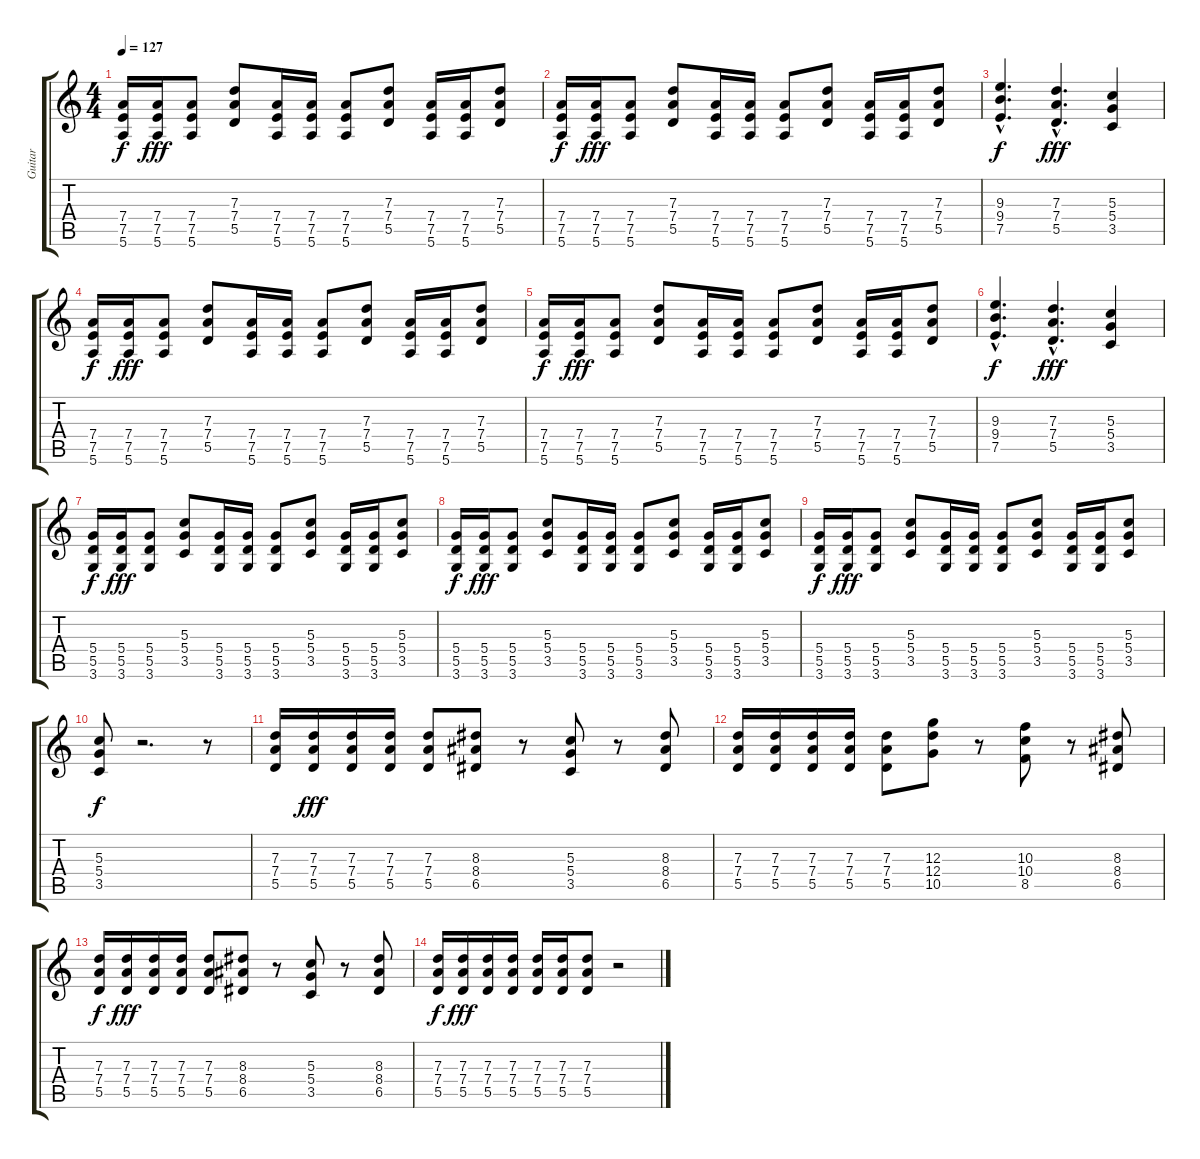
\track ("Guitar" "Guitar") {instrument overdrivenguitar}
\staff {score tabs}
\tuning (E4 B3 G3 D3 A2 E2) {hide}
\ts (4 4)
\tempo 127
\clef g2
\ks c
(7.4 7.5 5.6).16{dy f} (7.4 7.5 5.6).16{dy fff} (7.4 7.5 5.6).8 (7.3 7.4 5.5).8 (7.4 7.5 5.6).16 (7.4 7.5 5.6).16 (7.4 7.5 5.6).8 (7.3 7.4 5.5).8 (7.4 7.5 5.6).16 (7.4 7.5 5.6).16 (7.3 7.4 5.5).8 |
(7.4 7.5 5.6).16{dy f} (7.4 7.5 5.6).16{dy fff} (7.4 7.5 5.6).8 (7.3 7.4 5.5).8 (7.4 7.5 5.6).16 (7.4 7.5 5.6).16 (7.4 7.5 5.6).8 (7.3 7.4 5.5).8 (7.4 7.5 5.6).16 (7.4 7.5 5.6).16 (7.3 7.4 5.5).8 |
(9.3{hac} 9.4{hac} 7.5{hac}).4{d dy f} (7.3{hac} 7.4{hac} 5.5{hac}).4{d dy fff} (5.3 5.4 3.5).4 |
(7.4 7.5 5.6).16{dy f} (7.4 7.5 5.6).16{dy fff} (7.4 7.5 5.6).8 (7.3 7.4 5.5).8 (7.4 7.5 5.6).16 (7.4 7.5 5.6).16 (7.4 7.5 5.6).8 (7.3 7.4 5.5).8 (7.4 7.5 5.6).16 (7.4 7.5 5.6).16 (7.3 7.4 5.5).8 |
(7.4 7.5 5.6).16{dy f} (7.4 7.5 5.6).16{dy fff} (7.4 7.5 5.6).8 (7.3 7.4 5.5).8 (7.4 7.5 5.6).16 (7.4 7.5 5.6).16 (7.4 7.5 5.6).8 (7.3 7.4 5.5).8 (7.4 7.5 5.6).16 (7.4 7.5 5.6).16 (7.3 7.4 5.5).8 |
(9.3{hac} 9.4{hac} 7.5{hac}).4{d dy f} (7.3{hac} 7.4{hac} 5.5{hac}).4{d dy fff} (5.3 5.4 3.5).4 |
(5.4 5.5 3.6).16{dy f} (5.4 5.5 3.6).16{dy fff} (5.4 5.5 3.6).8 (5.3 5.4 3.5).8 (5.4 5.5 3.6).16 (5.4 5.5 3.6).16 (5.4 5.5 3.6).8 (5.3 5.4 3.5).8 (5.4 5.5 3.6).16 (5.4 5.5 3.6).16 (5.3 5.4 3.5).8 |
(5.4 5.5 3.6).16{dy f} (5.4 5.5 3.6).16{dy fff} (5.4 5.5 3.6).8 (5.3 5.4 3.5).8 (5.4 5.5 3.6).16 (5.4 5.5 3.6).16 (5.4 5.5 3.6).8 (5.3 5.4 3.5).8 (5.4 5.5 3.6).16 (5.4 5.5 3.6).16 (5.3 5.4 3.5).8 |
(5.4 5.5 3.6).16{dy f} (5.4 5.5 3.6).16{dy fff} (5.4 5.5 3.6).8 (5.3 5.4 3.5).8 (5.4 5.5 3.6).16 (5.4 5.5 3.6).16 (5.4 5.5 3.6).8 (5.3 5.4 3.5).8 (5.4 5.5 3.6).16 (5.4 5.5 3.6).16 (5.3 5.4 3.5).8 |
(5.3 5.4 3.5).8{dy f} r.2{d} r.8 |
(7.3 7.4 5.5).16 (7.3 7.4 5.5).16{dy fff} (7.3 7.4 5.5).16 (7.3 7.4 5.5).16 (7.3 7.4 5.5).8 (8.3 8.4 6.5).8 r.8 (5.3 5.4 3.5).8 r.8 (8.3 8.4 6.5).8 |
(7.3 7.4 5.5).16 (7.3 7.4 5.5).16 (7.3 7.4 5.5).16 (7.3 7.4 5.5).16 (7.3 7.4 5.5).8 (12.3 12.4 10.5).8 r.8 (10.3 10.4 8.5).8 r.8 (8.3 8.4 6.5).8 |
(7.3 7.4 5.5).16{dy f} (7.3 7.4 5.5).16{dy fff} (7.3 7.4 5.5).16 (7.3 7.4 5.5).16 (7.3 7.4 5.5).8 (8.3 8.4 6.5).8 r.8 (5.3 5.4 3.5).8 r.8 (8.3 8.4 6.5).8 |
(7.3 7.4 5.5).16{dy f} (7.3 7.4 5.5).16{dy fff} (7.3 7.4 5.5).16 (7.3 7.4 5.5).16 (7.3 7.4 5.5).16 (7.3 7.4 5.5).16 (7.3 7.4 5.5).8 r.2
